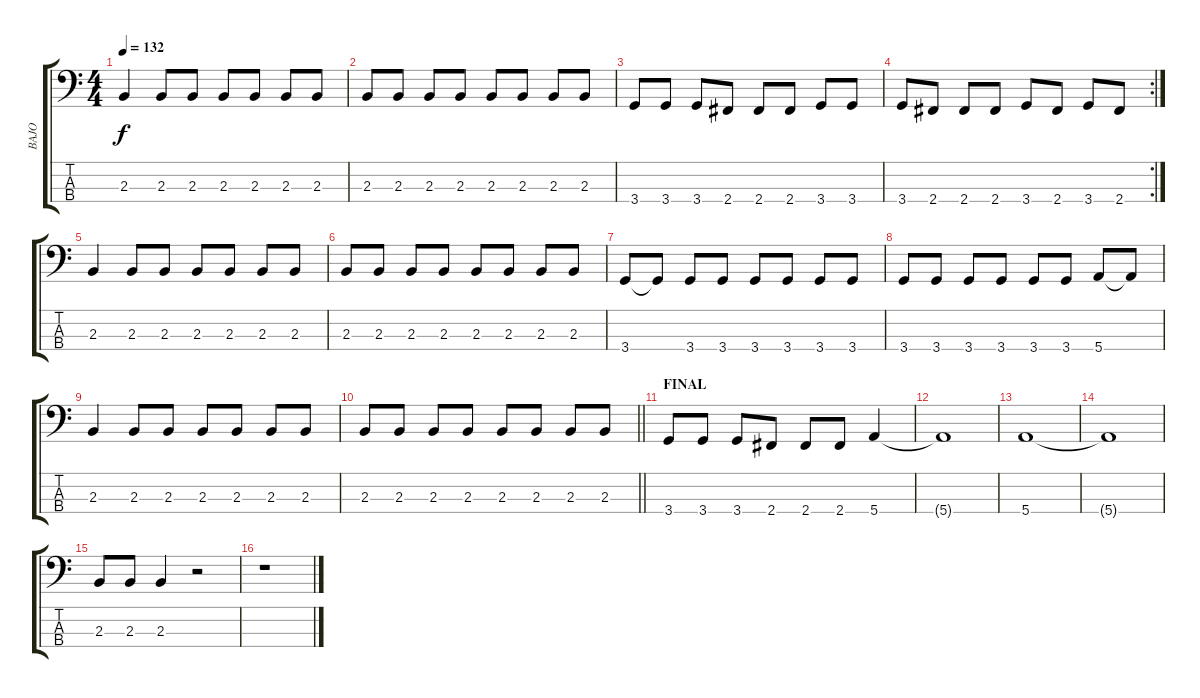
\track ("BAJO" "BAJO") {instrument electricbassfinger}
\staff {score tabs}
\tuning (G2 D2 A1 E1) {hide}
\ts (4 4)
\tempo 132
\clef f4
\ks c
2.3.4{dy f} 2.3.8 2.3.8 2.3.8 2.3.8 2.3.8 2.3.8 |
2.3.8 2.3.8 2.3.8 2.3.8 2.3.8 2.3.8 2.3.8 2.3.8 |
3.4.8 3.4.8 3.4.8 2.4.8 2.4.8 2.4.8 3.4.8 3.4.8 |
\rc 2
3.4.8 2.4.8 2.4.8 2.4.8 3.4.8 2.4.8 3.4.8 2.4.8 |
2.3.4 2.3.8 2.3.8 2.3.8 2.3.8 2.3.8 2.3.8 |
2.3.8 2.3.8 2.3.8 2.3.8 2.3.8 2.3.8 2.3.8 2.3.8 |
3.4.8 3.4{t}.8 3.4.8 3.4.8 3.4.8 3.4.8 3.4.8 3.4.8 |
3.4.8 3.4.8 3.4.8 3.4.8 3.4.8 3.4.8 5.4.8 5.4{t}.8 |
2.3.4 2.3.8 2.3.8 2.3.8 2.3.8 2.3.8 2.3.8 |
\barLineRight lightlight
2.3.8 2.3.8 2.3.8 2.3.8 2.3.8 2.3.8 2.3.8 2.3.8 |
\section ("" "FINAL")
3.4.8 3.4.8 3.4.8 2.4.8 2.4.8 2.4.8 5.4.4 |
5.4{t}.1 |
5.4.1 |
5.4{t}.1 |
2.3.8 2.3.8 2.3.4 r.2 |
r.1
